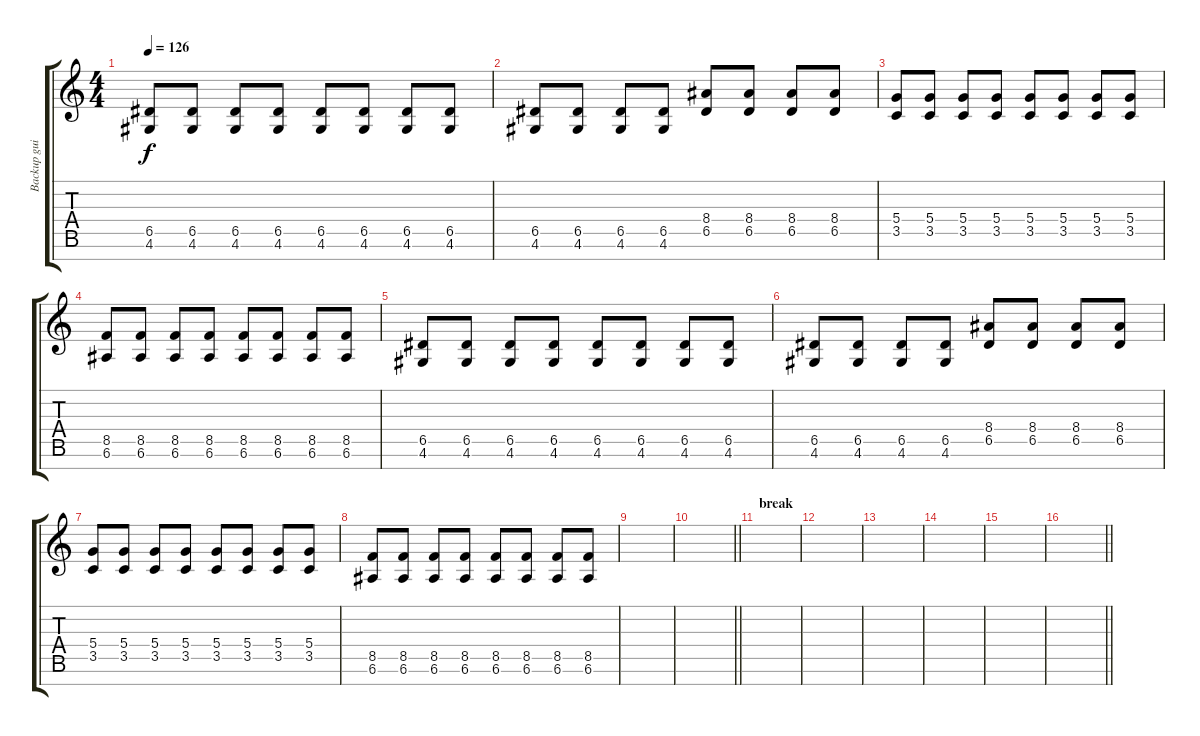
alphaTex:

\track ("Backup guitar" "Backup gui") {instrument distortionguitar}
\staff {score tabs}
\tuning (E4 B3 G3 D3 A2 E2 B1) {hide}
\ts (4 4)
\tempo 126
\clef g2
\ks c
(6.5 4.6).8{dy f} (6.5 4.6).8 (6.5 4.6).8 (6.5 4.6).8 (6.5 4.6).8 (6.5 4.6).8 (6.5 4.6).8 (6.5 4.6).8 |
(6.5 4.6).8 (6.5 4.6).8 (6.5 4.6).8 (6.5 4.6).8 (8.4 6.5).8 (8.4 6.5).8 (8.4 6.5).8 (8.4 6.5).8 |
(5.4 3.5).8 (5.4 3.5).8 (5.4 3.5).8 (5.4 3.5).8 (5.4 3.5).8 (5.4 3.5).8 (5.4 3.5).8 (5.4 3.5).8 |
(8.5 6.6).8 (8.5 6.6).8 (8.5 6.6).8 (8.5 6.6).8 (8.5 6.6).8 (8.5 6.6).8 (8.5 6.6).8 (8.5 6.6).8 |
(6.5 4.6).8 (6.5 4.6).8 (6.5 4.6).8 (6.5 4.6).8 (6.5 4.6).8 (6.5 4.6).8 (6.5 4.6).8 (6.5 4.6).8 |
(6.5 4.6).8 (6.5 4.6).8 (6.5 4.6).8 (6.5 4.6).8 (8.4 6.5).8 (8.4 6.5).8 (8.4 6.5).8 (8.4 6.5).8 |
(5.4 3.5).8 (5.4 3.5).8 (5.4 3.5).8 (5.4 3.5).8 (5.4 3.5).8 (5.4 3.5).8 (5.4 3.5).8 (5.4 3.5).8 |
(8.5 6.6).8 (8.5 6.6).8 (8.5 6.6).8 (8.5 6.6).8 (8.5 6.6).8 (8.5 6.6).8 (8.5 6.6).8 (8.5 6.6).8 |
|
\barLineRight lightlight
|
\section ("" "break")
|
|
|
|
|
\barLineRight lightlight
